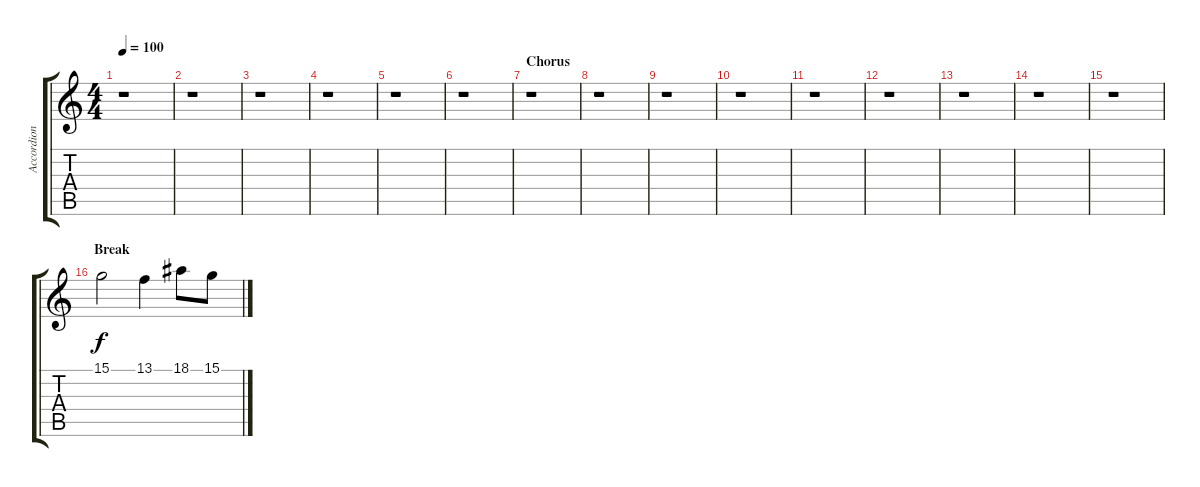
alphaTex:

\track ("Accordion" "Accordion") {instrument accordion}
\staff {score tabs}
\tuning (E4 B3 G3 D3 A2 E2) {hide}
\ts (4 4)
\tempo 100
\clef g2
\ks c
r.1{dy f} |
r.1 |
r.1 |
r.1 |
r.1 |
r.1 |
\section ("" "Chorus")
r.1 |
r.1 |
r.1 |
r.1 |
r.1 |
r.1 |
r.1 |
r.1 |
r.1 |
\section ("" "Break")
15.1.2 13.1.4 18.1.8 15.1.8
